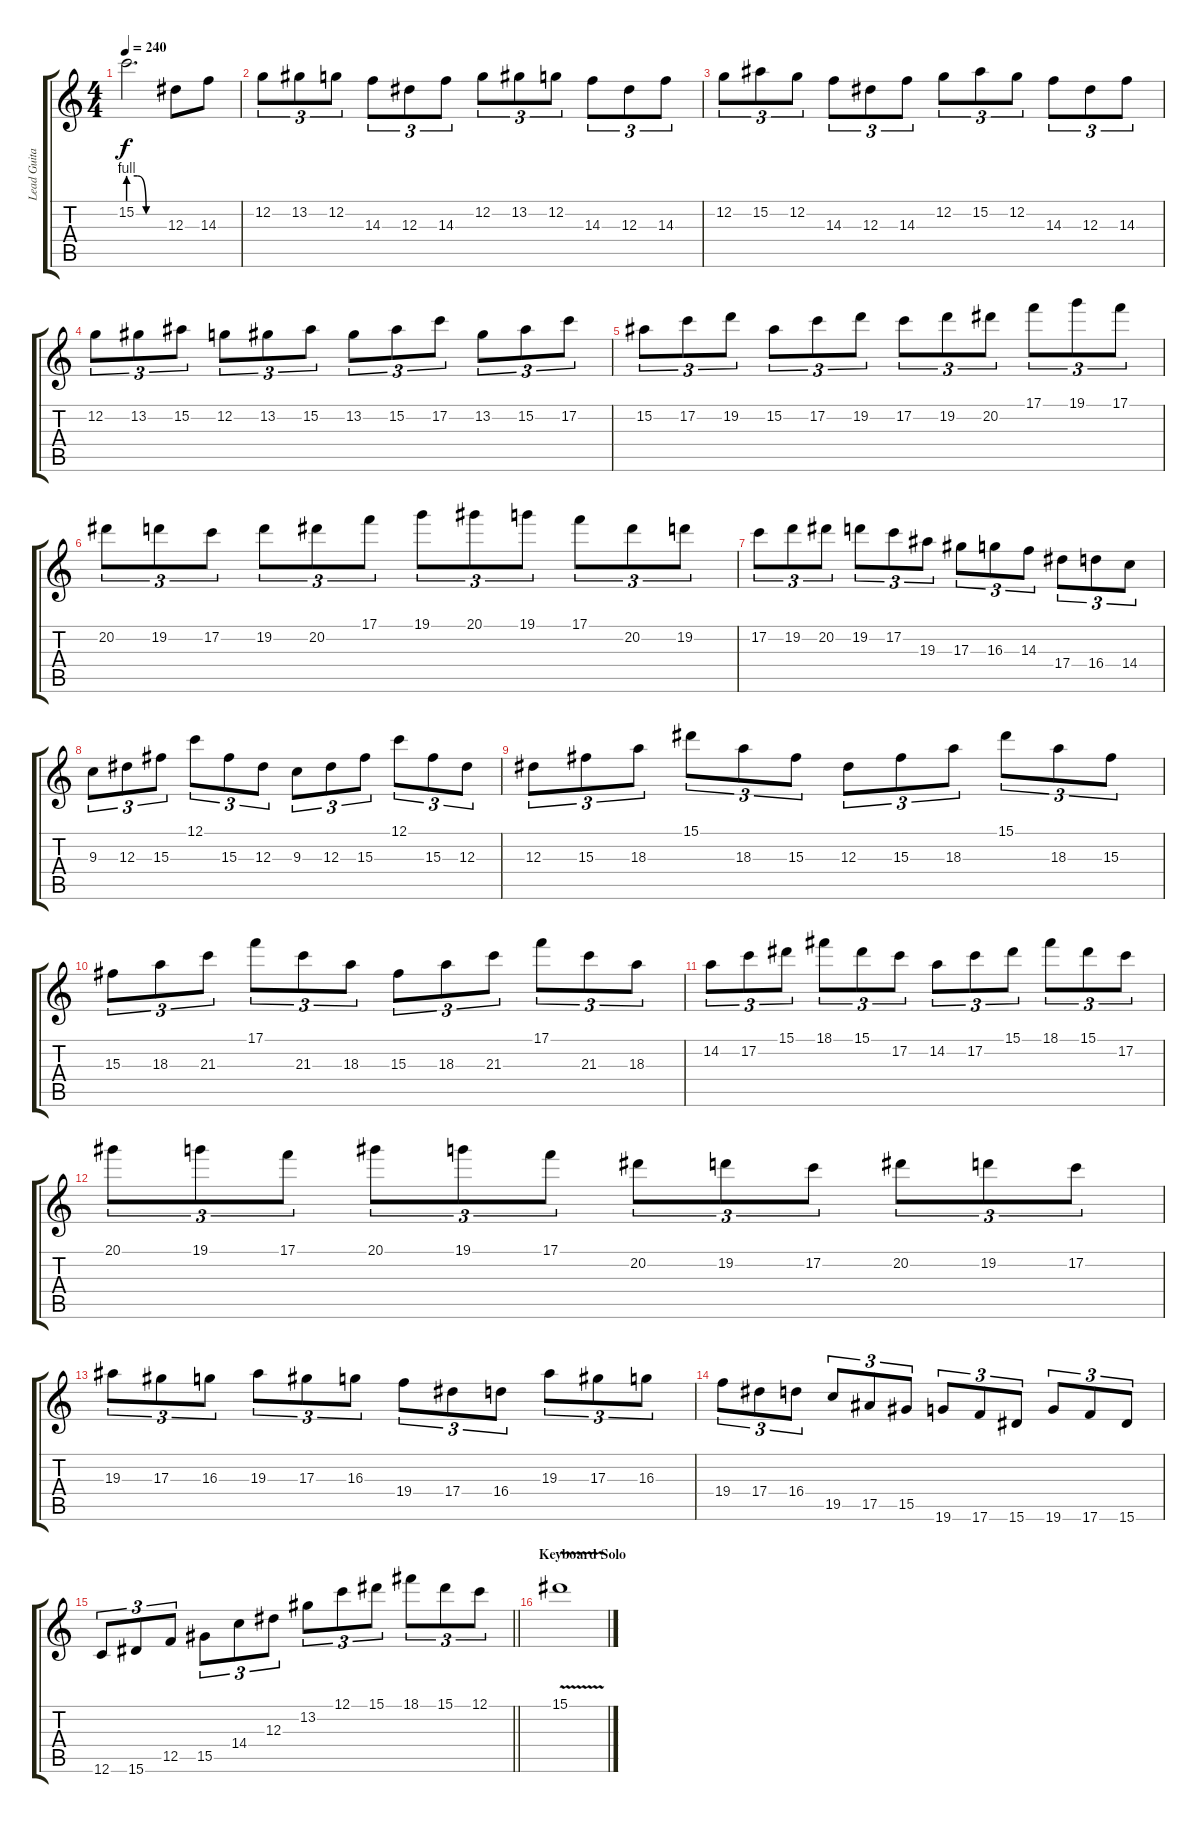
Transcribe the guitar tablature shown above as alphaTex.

\track ("Lead Guitar" "Lead Guita") {instrument overdrivenguitar}
\staff {score tabs}
\tuning (C4 G3 Eb3 Bb2 F2 C2) {hide}
\ts (4 4)
\tempo 240
\clef g2
\ks c
15.2{be (custom 0 4 15 4 30 0 60 0)}.2{d dy f} 12.3.8 14.3.8 |
12.2.8{tu (3 2)} 13.2.8{tu (3 2)} 12.2.8{tu (3 2)} 14.3.8{tu (3 2)} 12.3.8{tu (3 2)} 14.3.8{tu (3 2)} 12.2.8{tu (3 2)} 13.2.8{tu (3 2)} 12.2.8{tu (3 2)} 14.3.8{tu (3 2)} 12.3.8{tu (3 2)} 14.3.8{tu (3 2)} |
12.2.8{tu (3 2)} 15.2.8{tu (3 2)} 12.2.8{tu (3 2)} 14.3.8{tu (3 2)} 12.3.8{tu (3 2)} 14.3.8{tu (3 2)} 12.2.8{tu (3 2)} 15.2.8{tu (3 2)} 12.2.8{tu (3 2)} 14.3.8{tu (3 2)} 12.3.8{tu (3 2)} 14.3.8{tu (3 2)} |
12.2.8{tu (3 2)} 13.2.8{tu (3 2)} 15.2.8{tu (3 2)} 12.2.8{tu (3 2)} 13.2.8{tu (3 2)} 15.2.8{tu (3 2)} 13.2.8{tu (3 2)} 15.2.8{tu (3 2)} 17.2.8{tu (3 2)} 13.2.8{tu (3 2)} 15.2.8{tu (3 2)} 17.2.8{tu (3 2)} |
15.2.8{tu (3 2)} 17.2.8{tu (3 2)} 19.2.8{tu (3 2)} 15.2.8{tu (3 2)} 17.2.8{tu (3 2)} 19.2.8{tu (3 2)} 17.2.8{tu (3 2)} 19.2.8{tu (3 2)} 20.2.8{tu (3 2)} 17.1.8{tu (3 2)} 19.1.8{tu (3 2)} 17.1.8{tu (3 2)} |
20.2.8{tu (3 2)} 19.2.8{tu (3 2)} 17.2.8{tu (3 2)} 19.2.8{tu (3 2)} 20.2.8{tu (3 2)} 17.1.8{tu (3 2)} 19.1.8{tu (3 2)} 20.1.8{tu (3 2)} 19.1.8{tu (3 2)} 17.1.8{tu (3 2)} 20.2.8{tu (3 2)} 19.2.8{tu (3 2)} |
17.2.8{tu (3 2)} 19.2.8{tu (3 2)} 20.2.8{tu (3 2)} 19.2.8{tu (3 2)} 17.2.8{tu (3 2)} 19.3.8{tu (3 2)} 17.3.8{tu (3 2)} 16.3.8{tu (3 2)} 14.3.8{tu (3 2)} 17.4.8{tu (3 2)} 16.4.8{tu (3 2)} 14.4.8{tu (3 2)} |
9.3.8{tu (3 2)} 12.3.8{tu (3 2)} 15.3.8{tu (3 2)} 12.1.8{tu (3 2)} 15.3.8{tu (3 2)} 12.3.8{tu (3 2)} 9.3.8{tu (3 2)} 12.3.8{tu (3 2)} 15.3.8{tu (3 2)} 12.1.8{tu (3 2)} 15.3.8{tu (3 2)} 12.3.8{tu (3 2)} |
12.3.8{tu (3 2)} 15.3.8{tu (3 2)} 18.3.8{tu (3 2)} 15.1.8{tu (3 2)} 18.3.8{tu (3 2)} 15.3.8{tu (3 2)} 12.3.8{tu (3 2)} 15.3.8{tu (3 2)} 18.3.8{tu (3 2)} 15.1.8{tu (3 2)} 18.3.8{tu (3 2)} 15.3.8{tu (3 2)} |
15.3.8{tu (3 2)} 18.3.8{tu (3 2)} 21.3.8{tu (3 2)} 17.1.8{tu (3 2)} 21.3.8{tu (3 2)} 18.3.8{tu (3 2)} 15.3.8{tu (3 2)} 18.3.8{tu (3 2)} 21.3.8{tu (3 2)} 17.1.8{tu (3 2)} 21.3.8{tu (3 2)} 18.3.8{tu (3 2)} |
14.2.8{tu (3 2)} 17.2.8{tu (3 2)} 15.1.8{tu (3 2)} 18.1.8{tu (3 2)} 15.1.8{tu (3 2)} 17.2.8{tu (3 2)} 14.2.8{tu (3 2)} 17.2.8{tu (3 2)} 15.1.8{tu (3 2)} 18.1.8{tu (3 2)} 15.1.8{tu (3 2)} 17.2.8{tu (3 2)} |
20.1.8{tu (3 2)} 19.1.8{tu (3 2)} 17.1.8{tu (3 2)} 20.1.8{tu (3 2)} 19.1.8{tu (3 2)} 17.1.8{tu (3 2)} 20.2.8{tu (3 2)} 19.2.8{tu (3 2)} 17.2.8{tu (3 2)} 20.2.8{tu (3 2)} 19.2.8{tu (3 2)} 17.2.8{tu (3 2)} |
19.3.8{tu (3 2)} 17.3.8{tu (3 2)} 16.3.8{tu (3 2)} 19.3.8{tu (3 2)} 17.3.8{tu (3 2)} 16.3.8{tu (3 2)} 19.4.8{tu (3 2)} 17.4.8{tu (3 2)} 16.4.8{tu (3 2)} 19.3.8{tu (3 2)} 17.3.8{tu (3 2)} 16.3.8{tu (3 2)} |
19.4.8{tu (3 2)} 17.4.8{tu (3 2)} 16.4.8{tu (3 2)} 19.5.8{tu (3 2)} 17.5.8{tu (3 2)} 15.5.8{tu (3 2)} 19.6.8{tu (3 2)} 17.6.8{tu (3 2)} 15.6.8{tu (3 2)} 19.6.8{tu (3 2)} 17.6.8{tu (3 2)} 15.6.8{tu (3 2)} |
\barLineRight lightlight
12.6.8{tu (3 2)} 15.6.8{tu (3 2)} 12.5.8{tu (3 2)} 15.5.8{tu (3 2)} 14.4.8{tu (3 2)} 12.3.8{tu (3 2)} 13.2.8{tu (3 2)} 12.1.8{tu (3 2)} 15.1.8{tu (3 2)} 18.1.8{tu (3 2)} 15.1.8{tu (3 2)} 12.1.8{tu (3 2)} |
\section ("" "Keyboard Solo")
15.1{v}.1
